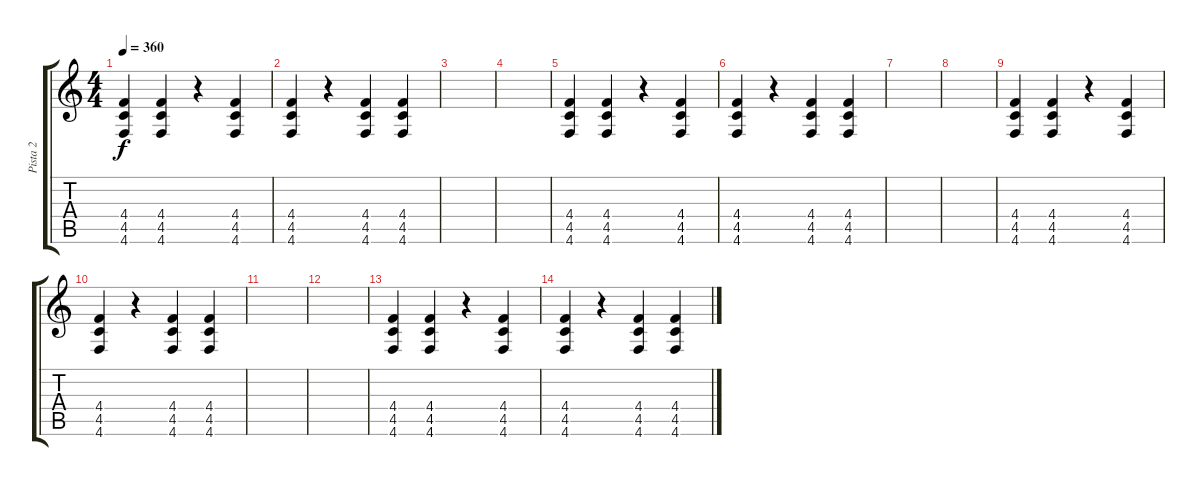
\track ("Pista 2" "Pista 2") {instrument overdrivenguitar}
\staff {score tabs}
\tuning (Eb4 Bb3 Gb3 Db3 Ab2 Db2) {hide}
\ts (4 4)
\tempo 360
\clef g2
\ks c
(4.4 4.5 4.6).4{dy f} (4.4 4.5 4.6).4 r.4 (4.4 4.5 4.6).4 |
(4.4 4.5 4.6).4 r.4 (4.4 4.5 4.6).4 (4.4 4.5 4.6).4 |
|
|
(4.4 4.5 4.6).4 (4.4 4.5 4.6).4 r.4 (4.4 4.5 4.6).4 |
(4.4 4.5 4.6).4 r.4 (4.4 4.5 4.6).4 (4.4 4.5 4.6).4 |
|
|
(4.4 4.5 4.6).4 (4.4 4.5 4.6).4 r.4 (4.4 4.5 4.6).4 |
(4.4 4.5 4.6).4 r.4 (4.4 4.5 4.6).4 (4.4 4.5 4.6).4 |
|
|
(4.4 4.5 4.6).4 (4.4 4.5 4.6).4 r.4 (4.4 4.5 4.6).4 |
(4.4 4.5 4.6).4 r.4 (4.4 4.5 4.6).4 (4.4 4.5 4.6).4
